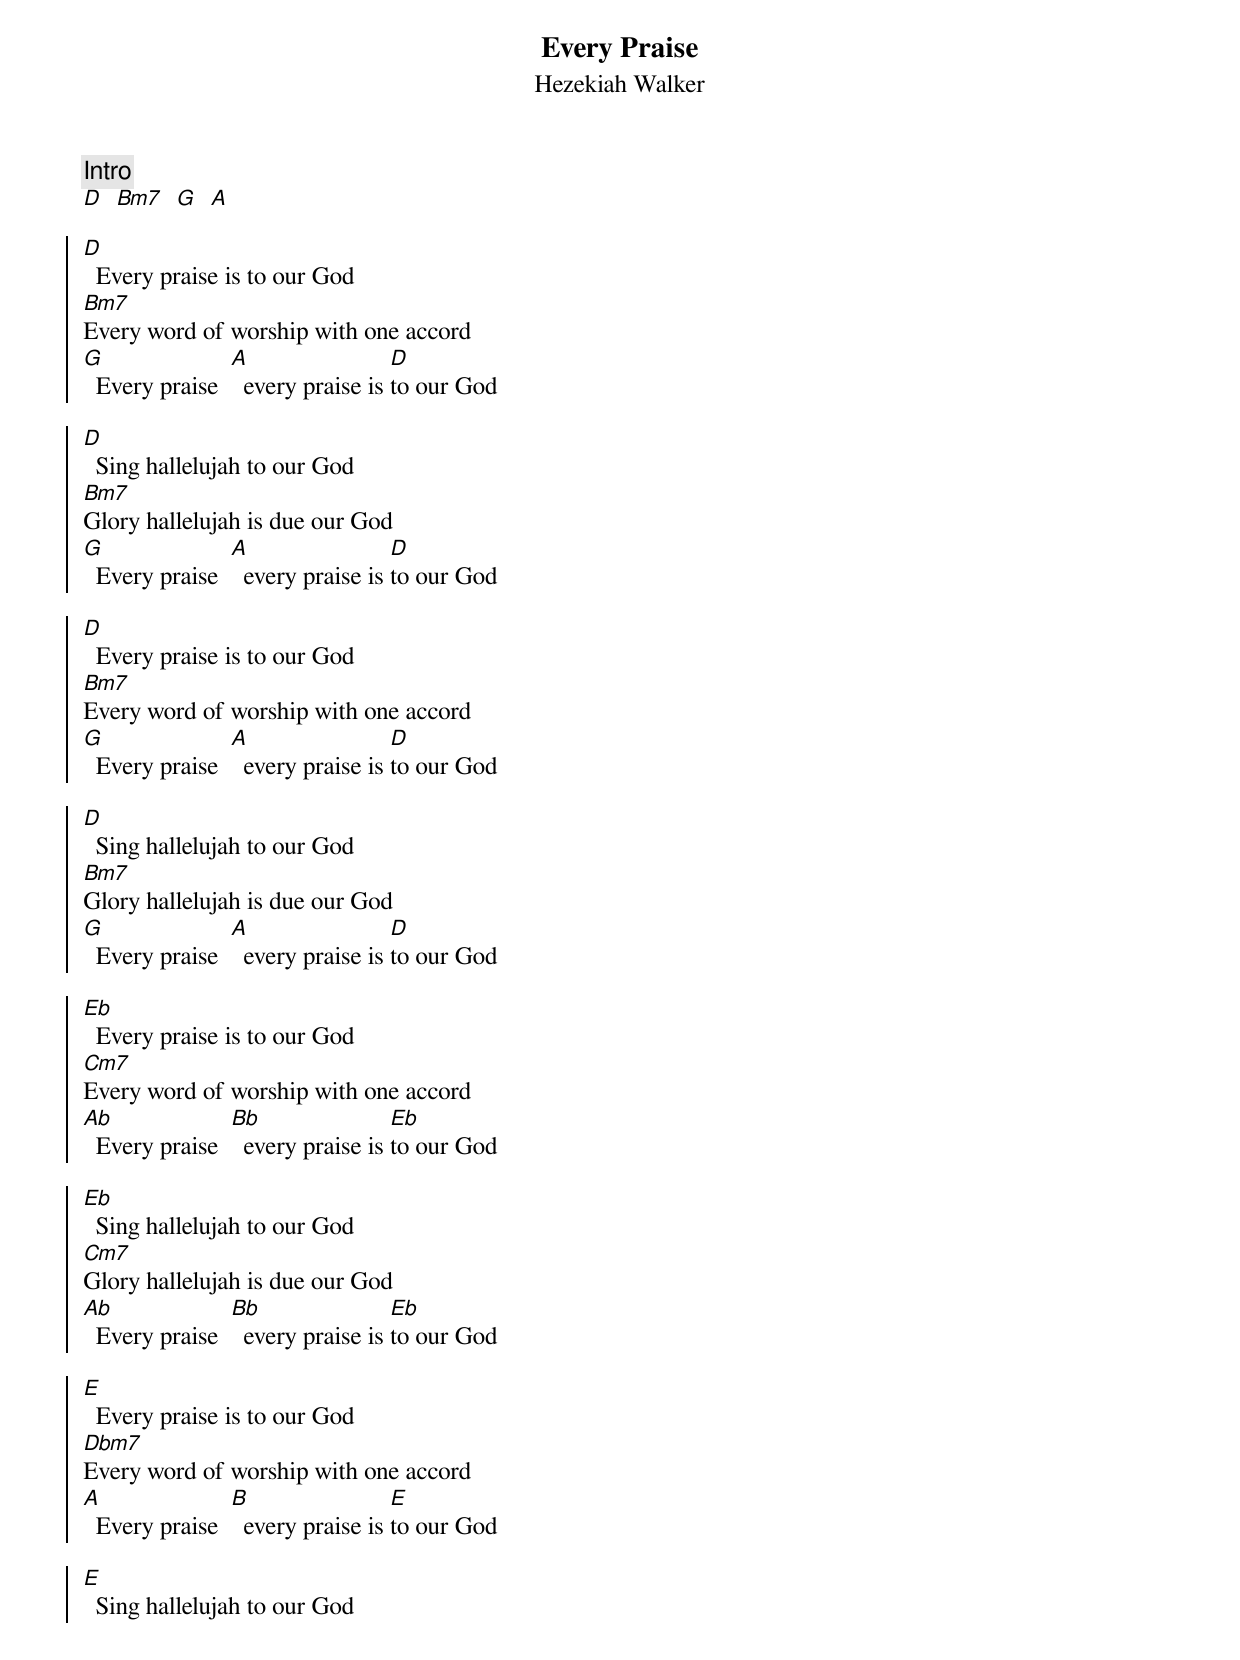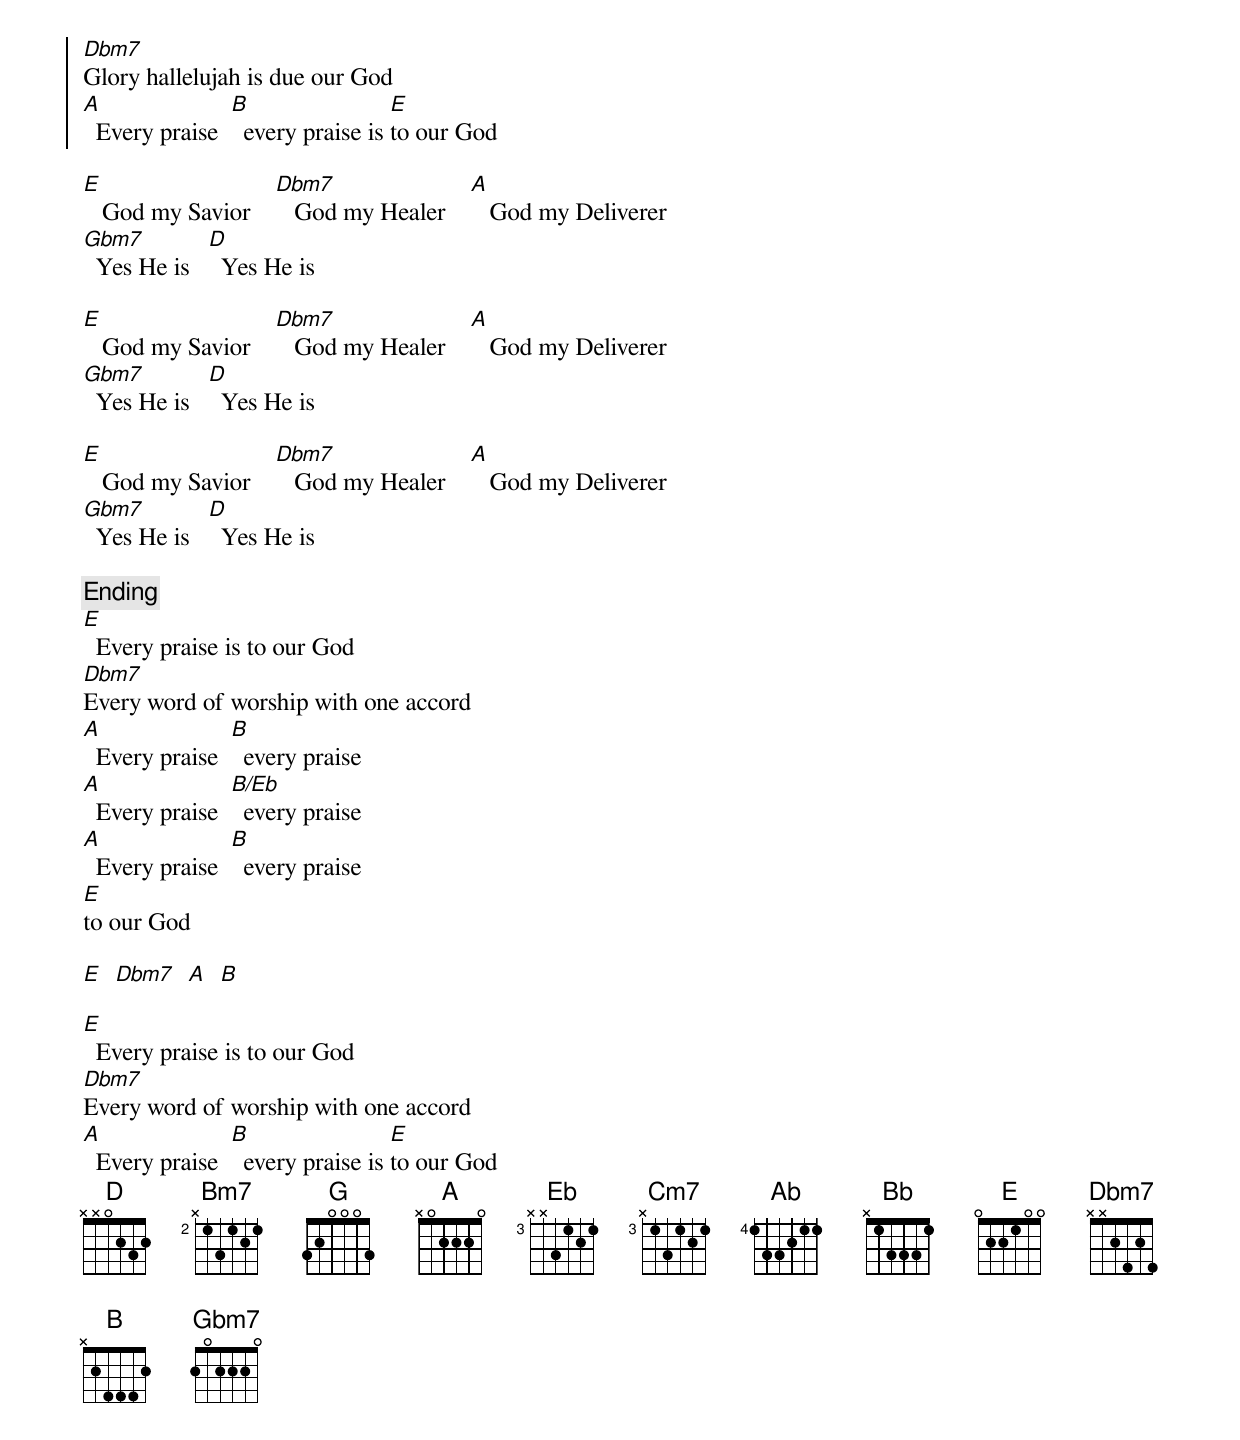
{title:Every Praise}
{subtitle:Hezekiah Walker}
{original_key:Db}
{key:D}
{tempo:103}
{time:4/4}
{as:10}

{c:Intro}
[D]  [Bm7]  [G]  [A]

{soc}
[D]  Every praise is to our God
[Bm7]Every word of worship with one accord
[G]  Every praise  [A]  every praise is [D]to our God

[D]  Sing hallelujah to our God
[Bm7]Glory hallelujah is due our God
[G]  Every praise  [A]  every praise is [D]to our God

[D]  Every praise is to our God
[Bm7]Every word of worship with one accord
[G]  Every praise  [A]  every praise is [D]to our God

[D]  Sing hallelujah to our God
[Bm7]Glory hallelujah is due our God
[G]  Every praise  [A]  every praise is [D]to our God
{eoc}

{soc}
[Eb]  Every praise is to our God
[Cm7]Every word of worship with one accord
[Ab]  Every praise  [Bb]  every praise is [Eb]to our God

[Eb]  Sing hallelujah to our God
[Cm7]Glory hallelujah is due our God
[Ab]  Every praise  [Bb]  every praise is [Eb]to our God
{eoc}

{soc}
[E]  Every praise is to our God
[Dbm7]Every word of worship with one accord
[A]  Every praise  [B]  every praise is [E]to our God

[E]  Sing hallelujah to our God
[Dbm7]Glory hallelujah is due our God
[A]  Every praise  [B]  every praise is [E]to our God
{eoc}

{sob}
[E]   God my Savior    [Dbm7]   God my Healer    [A]   God my Deliverer
[Gbm7]  Yes He is   [D]  Yes He is

[E]   God my Savior    [Dbm7]   God my Healer    [A]   God my Deliverer
[Gbm7]  Yes He is   [D]  Yes He is

[E]   God my Savior    [Dbm7]   God my Healer    [A]   God my Deliverer
[Gbm7]  Yes He is   [D]  Yes He is
{eob}

{c:Ending}
[E]  Every praise is to our God
[Dbm7]Every word of worship with one accord
[A]  Every praise  [B]  every praise
[A]  Every praise  [B/Eb]  every praise
[A]  Every praise  [B]  every praise
[E]to our God

[E]  [Dbm7]  [A]  [B]

[E]  Every praise is to our God
[Dbm7]Every word of worship with one accord
[A]  Every praise  [B]  every praise is [E]to our God
